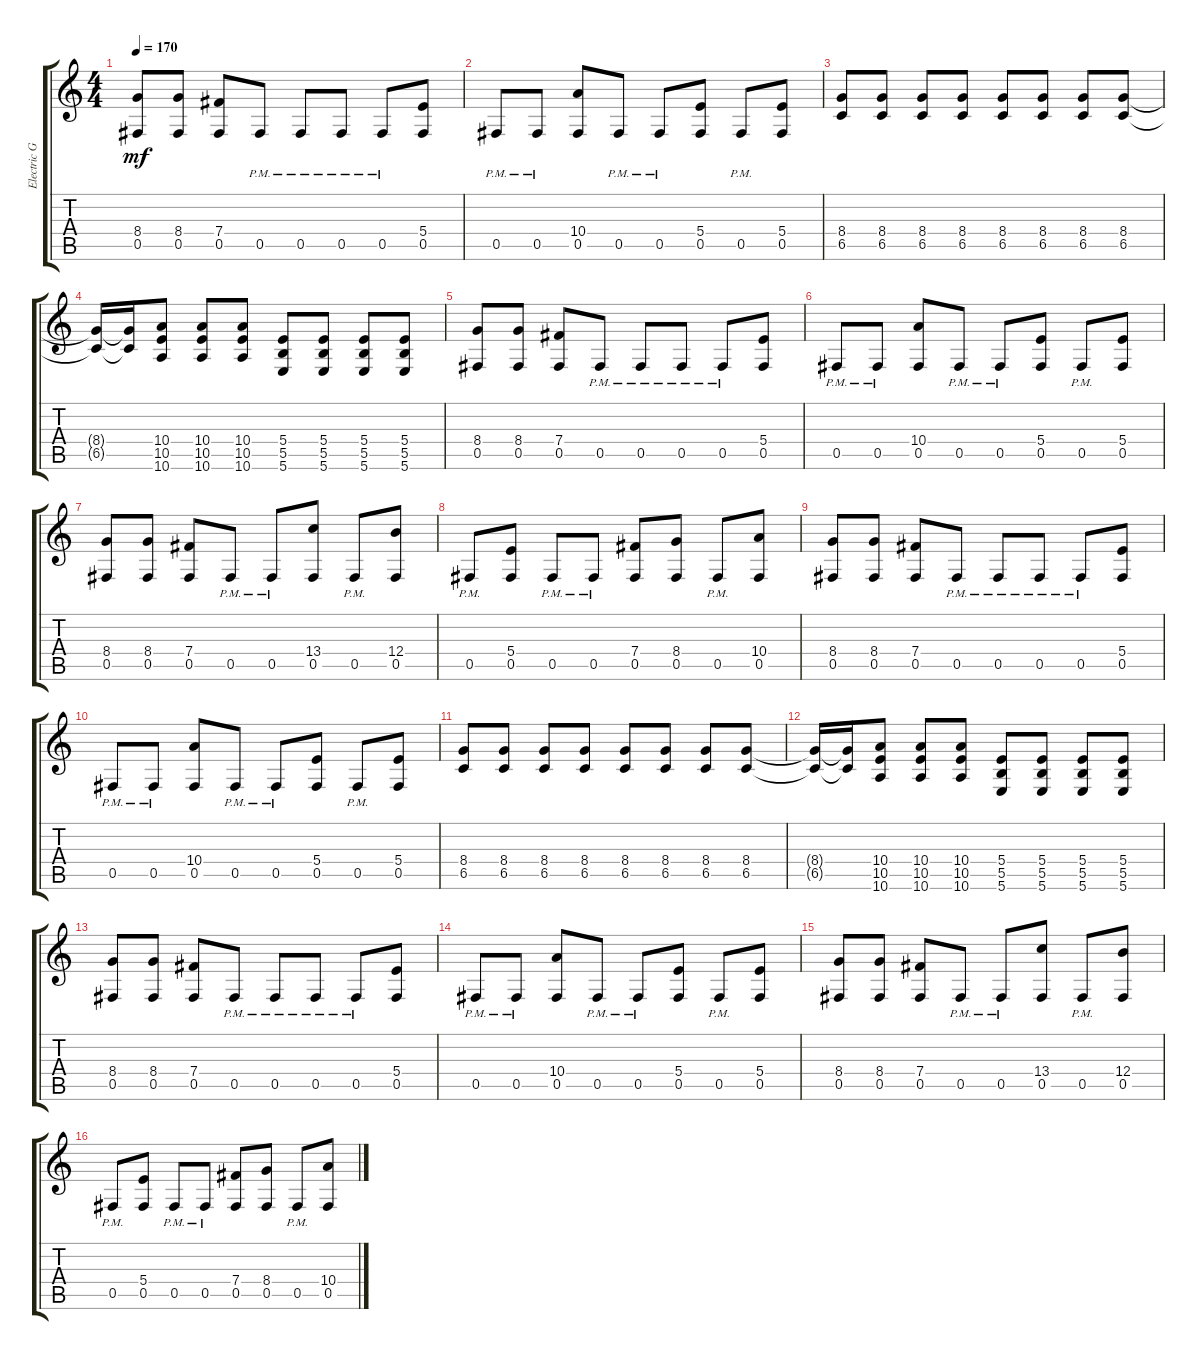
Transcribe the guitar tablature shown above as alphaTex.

\track ("Electric Guitar 1" "Electric G") {instrument distortionguitar}
\staff {score tabs}
\tuning (Db4 Ab3 E3 B2 Gb2 B1) {hide}
\ts (4 4)
\tempo 170
\clef g2
\ks c
(8.4 0.5).8{dy mf} (8.4 0.5).8 (7.4 0.5).8 0.5{pm}.8 0.5{pm}.8 0.5{pm}.8 0.5{pm}.8 (5.4 0.5).8 |
0.5{pm}.8 0.5{pm}.8 (10.4 0.5).8 0.5{pm}.8 0.5{pm}.8 (5.4 0.5).8 0.5{pm}.8 (5.4 0.5).8 |
(8.4 6.5).8 (8.4 6.5).8 (8.4 6.5).8 (8.4 6.5).8 (8.4 6.5).8 (8.4 6.5).8 (8.4 6.5).8 (8.4 6.5).8 |
(8.4{t} 6.5{t}).16 (8.4{t} 6.5{t}).16 (10.4 10.5 10.6).8 (10.4 10.5 10.6).8 (10.4 10.5 10.6).8 (5.4 5.5 5.6).8 (5.4 5.5 5.6).8 (5.4 5.5 5.6).8 (5.4 5.5 5.6).8 |
(8.4 0.5).8 (8.4 0.5).8 (7.4 0.5).8 0.5{pm}.8 0.5{pm}.8 0.5{pm}.8 0.5{pm}.8 (5.4 0.5).8 |
0.5{pm}.8 0.5{pm}.8 (10.4 0.5).8 0.5{pm}.8 0.5{pm}.8 (5.4 0.5).8 0.5{pm}.8 (5.4 0.5).8 |
(8.4 0.5).8 (8.4 0.5).8 (7.4 0.5).8 0.5{pm}.8 0.5{pm}.8 (13.4 0.5).8 0.5{pm}.8 (12.4 0.5).8 |
0.5{pm}.8 (5.4 0.5).8 0.5{pm}.8 0.5{pm}.8 (7.4 0.5).8 (8.4 0.5).8 0.5{pm}.8 (10.4 0.5).8 |
(8.4 0.5).8 (8.4 0.5).8 (7.4 0.5).8 0.5{pm}.8 0.5{pm}.8 0.5{pm}.8 0.5{pm}.8 (5.4 0.5).8 |
0.5{pm}.8 0.5{pm}.8 (10.4 0.5).8 0.5{pm}.8 0.5{pm}.8 (5.4 0.5).8 0.5{pm}.8 (5.4 0.5).8 |
(8.4 6.5).8 (8.4 6.5).8 (8.4 6.5).8 (8.4 6.5).8 (8.4 6.5).8 (8.4 6.5).8 (8.4 6.5).8 (8.4 6.5).8 |
(8.4{t} 6.5{t}).16 (8.4{t} 6.5{t}).16 (10.4 10.5 10.6).8 (10.4 10.5 10.6).8 (10.4 10.5 10.6).8 (5.4 5.5 5.6).8 (5.4 5.5 5.6).8 (5.4 5.5 5.6).8 (5.4 5.5 5.6).8 |
(8.4 0.5).8 (8.4 0.5).8 (7.4 0.5).8 0.5{pm}.8 0.5{pm}.8 0.5{pm}.8 0.5{pm}.8 (5.4 0.5).8 |
0.5{pm}.8 0.5{pm}.8 (10.4 0.5).8 0.5{pm}.8 0.5{pm}.8 (5.4 0.5).8 0.5{pm}.8 (5.4 0.5).8 |
(8.4 0.5).8 (8.4 0.5).8 (7.4 0.5).8 0.5{pm}.8 0.5{pm}.8 (13.4 0.5).8 0.5{pm}.8 (12.4 0.5).8 |
0.5{pm}.8 (5.4 0.5).8 0.5{pm}.8 0.5{pm}.8 (7.4 0.5).8 (8.4 0.5).8 0.5{pm}.8 (10.4 0.5).8
